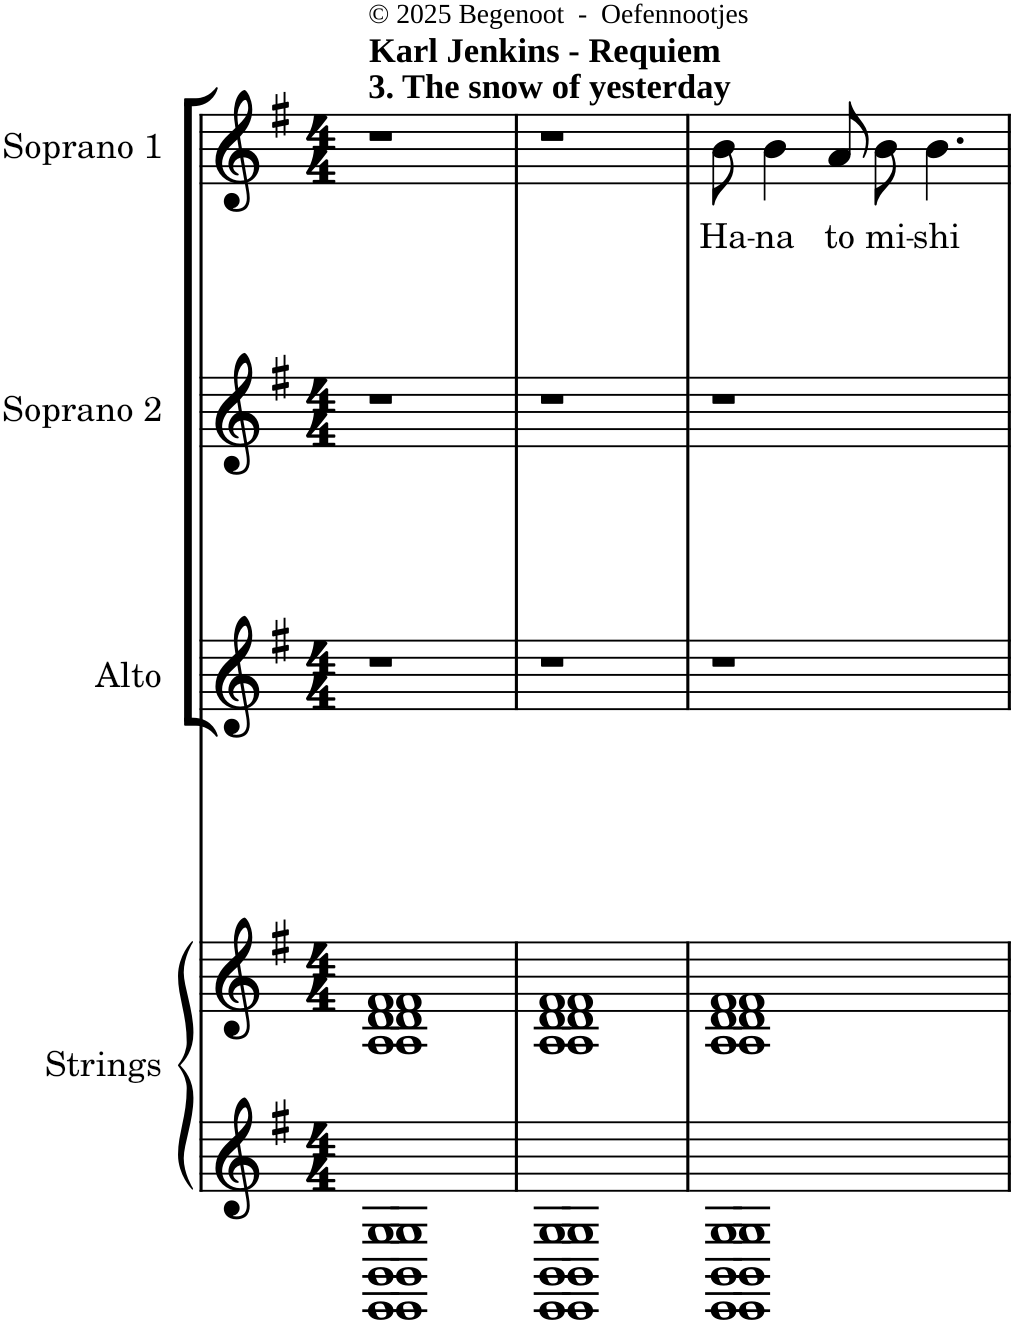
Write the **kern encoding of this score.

**kern	**kern	**kern	**kern	**kern	**text
*part4	*part4	*part3	*part2	*part1	*part1
*staff5	*staff4	*staff3	*staff2	*staff1	*staff1
*I"Strings	*	*I"Alto	*I"Soprano 2	*I"Soprano 1	*
*I'Str	*	*	*I'S2	*I'S1	*
*clefG2	*clefG2	*clefG2	*clefG2	*clefG2	*
*k[f#]	*k[f#]	*k[f#]	*k[f#]	*k[f#]	*
*G:	*G:	*G:	*G:	*G:	*
*M4/4	*M4/4	*M4/4	*M4/4	*M4/4	*
=1	=1	=1	=1	=1	=1
*^	*^	*	*	*	*
!	!	!	!	!	!	!LO:TX:a:B:t=Karl Jenkins - Requiem	!
!	!	!	!	!	!	!LO:TX:a:t=3. The snow of yesterday	!
!	!	!	!	!	!	!LO:TX:a:t=© 2025 Begenoot  -  Oefennootjes	!
1EE 1BB 1G	1EE 1BB 1G	1A 1d 1f#	1A 1d 1f#	1r	1r	1r	.
=2	=2	=2	=2	=2	=2	=2	=2
1EE 1BB 1G	1EE 1BB 1G	1A 1d 1f#	1A 1d 1f#	1r	1r	1r	.
=3	=3	=3	=3	=3	=3	=3	=3
!	!	!	!	!	!	!	!LO:LY:b
1EE 1BB 1G	1EE 1BB 1G	1A 1d 1f#	1A 1d 1f#	1r	1r	8b\	Ha-
!	!	!	!	!	!	!	!LO:LY:b
.	.	.	.	.	.	4b\	-na
!	!	!	!	!	!	!	!LO:LY:b
.	.	.	.	.	.	8a/	to
!	!	!	!	!	!	!	!LO:LY:b
.	.	.	.	.	.	8b\	mi-
!	!	!	!	!	!	!	!LO:LY:b
.	.	.	.	.	.	4.b\	-shi
*v	*v	*	*	*	*	*	*
*	*v	*v	*	*	*	*
=	=	=	=	=	=
*-	*-	*-	*-	*-	*-
